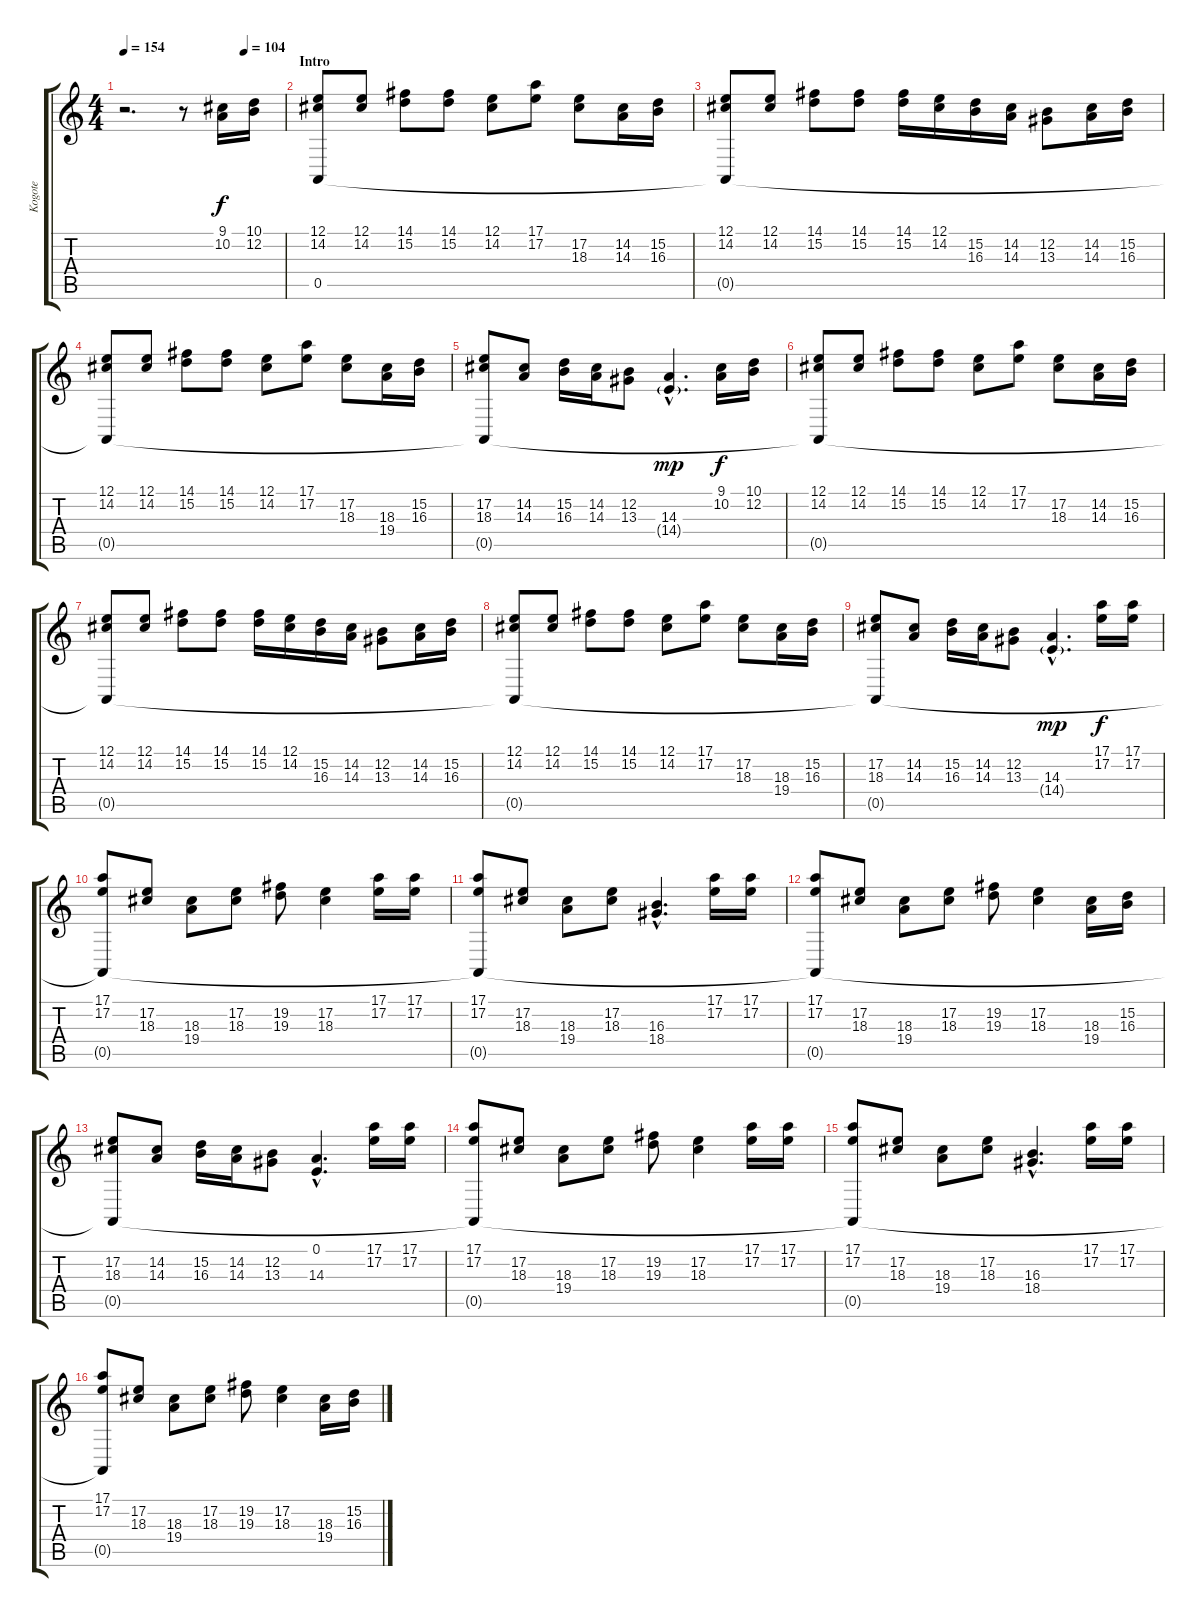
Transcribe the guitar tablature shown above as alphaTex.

\track ("Kogote" "Kogote") {instrument bagpipe}
\staff {score tabs}
\tuning (E4 B3 G3 D3 A2 E2) {hide}
\ts (4 4)
\tempo 154
\tempo (104 0.75)
\tempo 154
\clef g2
\ks c
r.2{d dy f instrument bagpipe} r.8 (9.1 10.2).16 (10.1 12.2).16 |
\section ("" "Intro")
(12.1 14.2 0.5).8 (12.1 14.2).8 (14.1 15.2).8 (14.1 15.2).8 (12.1 14.2).8 (17.1 17.2).8 (17.2 18.3).8 (14.2 14.3).16 (15.2 16.3).16 |
(12.1 14.2 0.5{t}).8 (12.1 14.2).8 (14.1 15.2).8 (14.1 15.2).8 (14.1 15.2).16 (12.1 14.2).16 (15.2 16.3).16 (14.2 14.3).16 (12.2 13.3).8 (14.2 14.3).16 (15.2 16.3).16 |
(12.1 14.2 0.5{t}).8 (12.1 14.2).8 (14.1 15.2).8 (14.1 15.2).8 (12.1 14.2).8 (17.1 17.2).8 (17.2 18.3).8 (18.3 19.4).16 (15.2 16.3).16 |
(17.2 18.3 0.5{t}).8 (14.2 14.3).8 (15.2 16.3).16 (14.2 14.3).16 (12.2 13.3).8 (14.3{hac} 14.4{g hac}).4{d dy mp} (9.1 10.2).16{dy f} (10.1 12.2).16 |
(12.1 14.2 0.5{t}).8 (12.1 14.2).8 (14.1 15.2).8 (14.1 15.2).8 (12.1 14.2).8 (17.1 17.2).8 (17.2 18.3).8 (14.2 14.3).16 (15.2 16.3).16 |
(12.1 14.2 0.5{t}).8 (12.1 14.2).8 (14.1 15.2).8 (14.1 15.2).8 (14.1 15.2).16 (12.1 14.2).16 (15.2 16.3).16 (14.2 14.3).16 (12.2 13.3).8 (14.2 14.3).16 (15.2 16.3).16 |
(12.1 14.2 0.5{t}).8 (12.1 14.2).8 (14.1 15.2).8 (14.1 15.2).8 (12.1 14.2).8 (17.1 17.2).8 (17.2 18.3).8 (18.3 19.4).16 (15.2 16.3).16 |
(17.2 18.3 0.5{t}).8 (14.2 14.3).8 (15.2 16.3).16 (14.2 14.3).16 (12.2 13.3).8 (14.3{hac} 14.4{g hac}).4{d dy mp} (17.1 17.2).16{dy f} (17.1 17.2).16 |
(17.1 17.2 0.5{t}).8 (17.2 18.3).8 (18.3 19.4).8 (17.2 18.3).8 (19.2 19.3).8 (17.2 18.3).4 (17.1 17.2).16 (17.1 17.2).16 |
(17.1 17.2 0.5{t}).8 (17.2 18.3).8 (18.3 19.4).8 (17.2 18.3).8 (16.3{hac} 18.4{hac}).4{d} (17.1 17.2).16 (17.1 17.2).16 |
(17.1 17.2 0.5{t}).8 (17.2 18.3).8 (18.3 19.4).8 (17.2 18.3).8 (19.2 19.3).8 (17.2 18.3).4 (18.3 19.4).16 (15.2 16.3).16 |
(17.2 18.3 0.5{t}).8 (14.2 14.3).8 (15.2 16.3).16 (14.2 14.3).16 (12.2 13.3).8 (0.1{hac} 14.3{hac}).4{d} (17.1 17.2).16 (17.1 17.2).16 |
(17.1 17.2 0.5{t}).8 (17.2 18.3).8 (18.3 19.4).8 (17.2 18.3).8 (19.2 19.3).8 (17.2 18.3).4 (17.1 17.2).16 (17.1 17.2).16 |
(17.1 17.2 0.5{t}).8 (17.2 18.3).8 (18.3 19.4).8 (17.2 18.3).8 (16.3{hac} 18.4{hac}).4{d} (17.1 17.2).16 (17.1 17.2).16 |
(17.1 17.2 0.5{t}).8 (17.2 18.3).8 (18.3 19.4).8 (17.2 18.3).8 (19.2 19.3).8 (17.2 18.3).4 (18.3 19.4).16 (15.2 16.3).16
